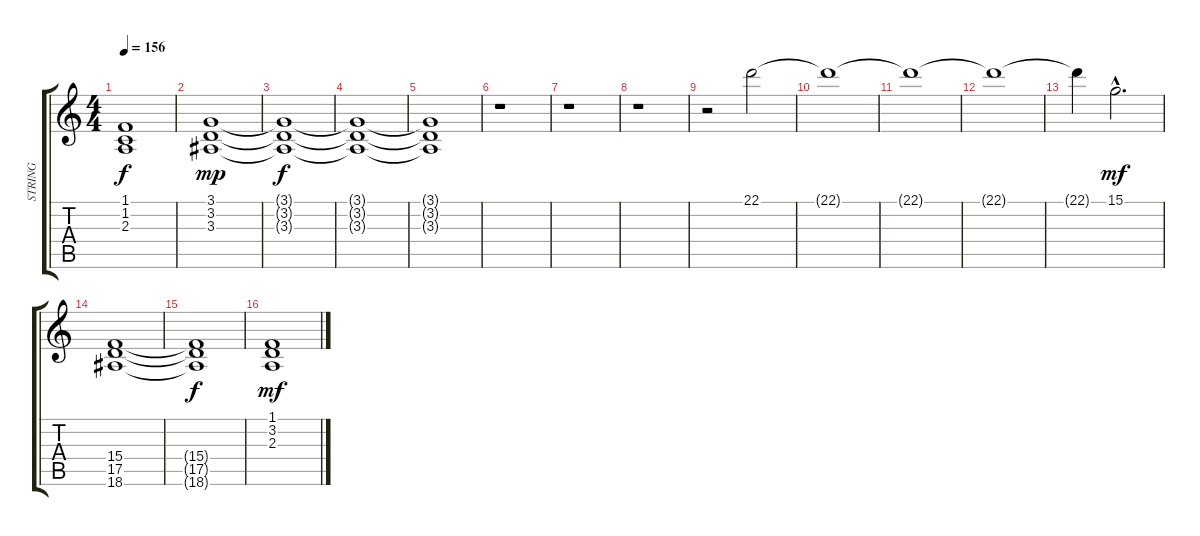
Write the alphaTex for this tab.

\track ("STRING" "STRING") {instrument stringensemble1}
\staff {score tabs}
\tuning (E4 B3 G3 D3 A2 E2) {hide}
\ts (4 4)
\tempo 156
\clef g2
\ks c
(1.1{t} 1.2{t} 2.3{t}).1{dy f} |
(3.1 3.2 3.3).1{dy mp} |
(3.1{t} 3.2{t} 3.3{t}).1{dy f} |
(3.1{t} 3.2{t} 3.3{t}).1 |
(3.1{t} 3.2{t} 3.3{t}).1 |
r.1 |
r.1 |
r.1 |
r.2 22.1.2 |
22.1{t}.1 |
22.1{t}.1 |
22.1{t}.1 |
22.1{t}.4 15.1{hac}.2{d dy mf volume 12} |
(15.4 17.5 18.6).1{volume 8} |
(15.4{t} 17.5{t} 18.6{t}).1{dy f} |
(1.1 3.2 2.3).1{dy mf}
